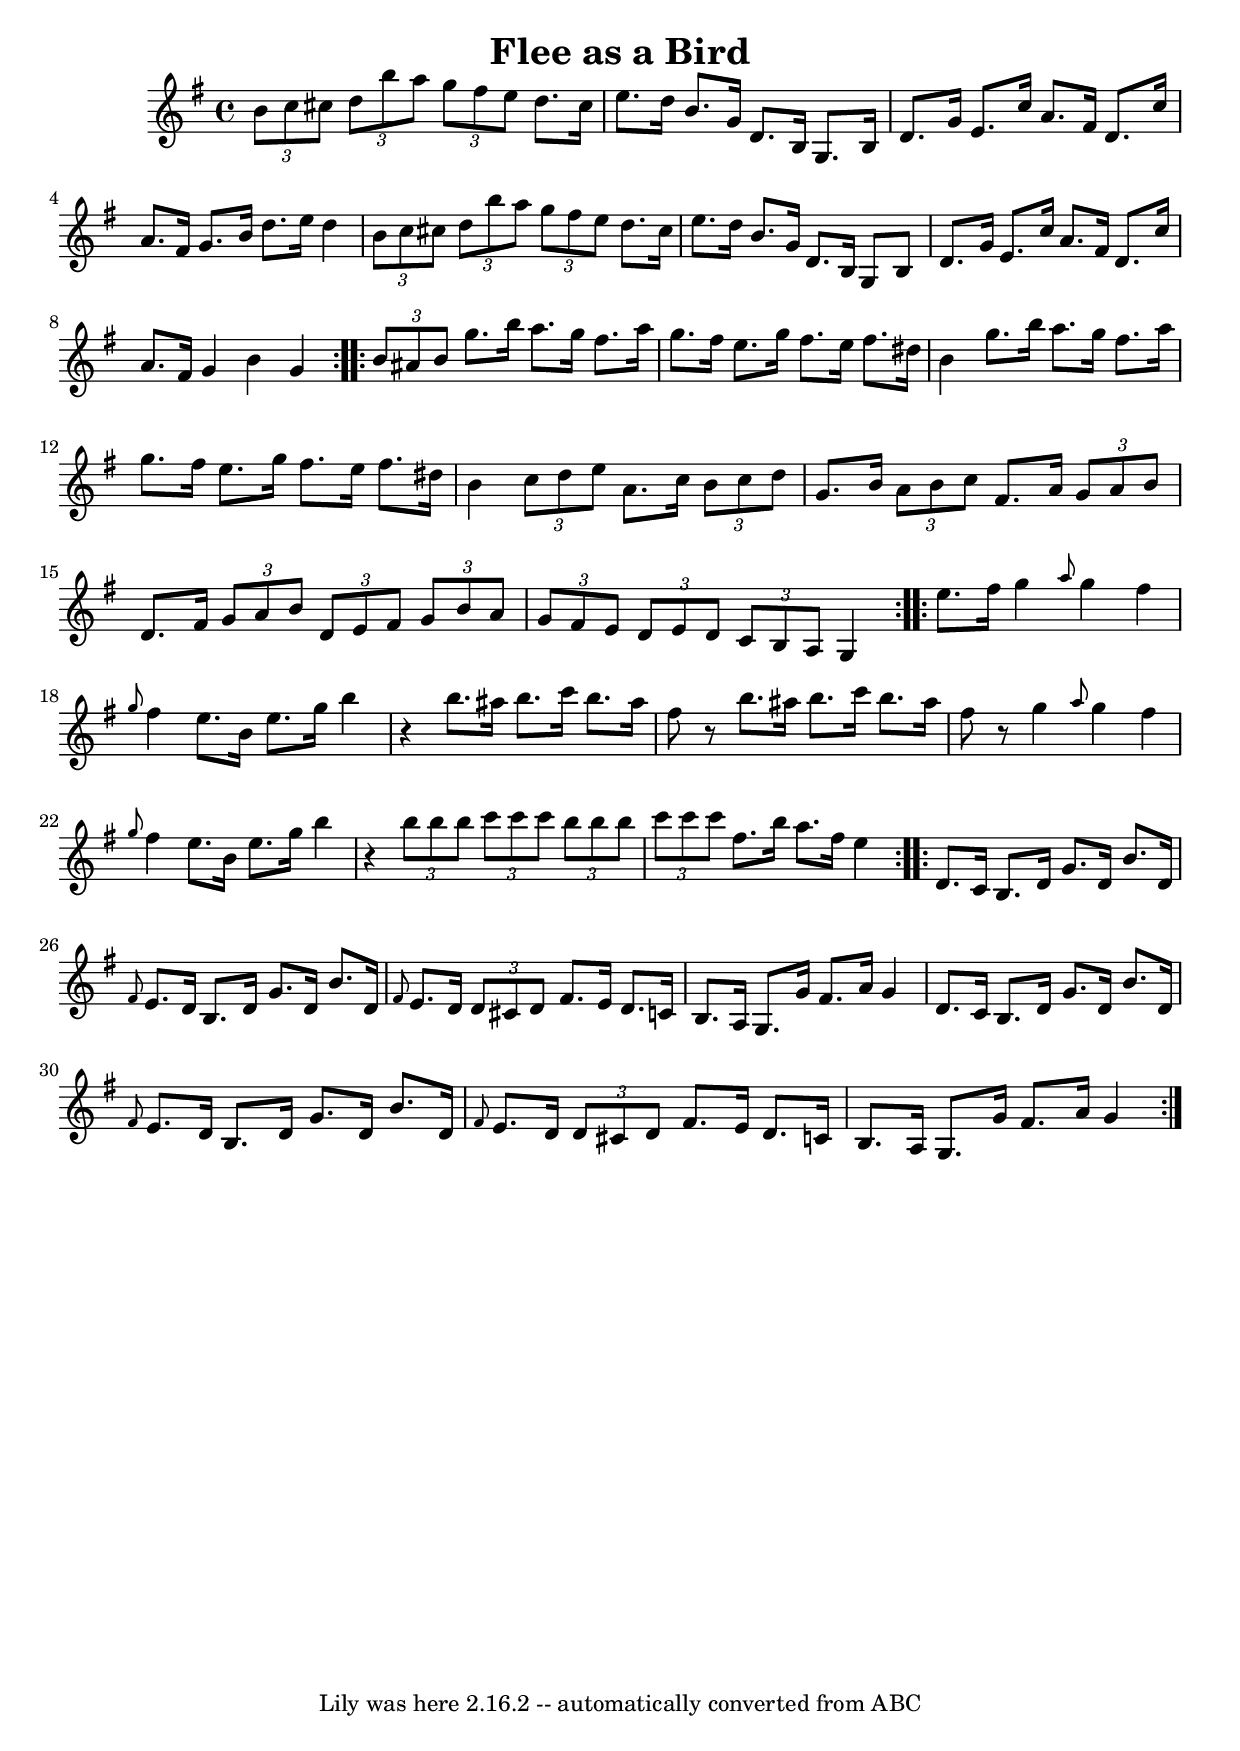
\version "2.16.2"
\include "Mammoth.ily"
\header {
  %% book = "Ryan's Mammoth Collection"
 crossRefNumber = "1"
 footnotes = "\\\\Lancashire clog dance tune"
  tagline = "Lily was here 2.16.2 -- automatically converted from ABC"
  title = "Flee as a Bird"

}
voicedefault =  {



  \repeat volta 2 {

    \time 4/4 
    \key g \major
    \times 2/3 { b'8 c''8 cis''8   	       }         |
    \times 2/3 { d''8 b''8 a''8  
	       }   \times 2/3 { g''8    
				fis''8 e''8   			      } d''8. cis''16 e''8. d''16     |
 b'8. g'16 d'8. b16 g8. b16 d'8. g'16     |
 e'8. c''16 a'8. fis'16 d'8. c''16 a'8. fis'16     |
 g'8. b'16   
 d''8. e''16 d''4    \times 2/3 { b'8 c''8 cis''8   				   }    |
     |
    \times 2/3 { d''8 b''8 a''8  
	       }   \times 2/3 { g''8    
				fis''8 e''8   			      } d''8. cis''16 e''8. d''16     |
 b'8. g'16 d'8. b16 g8 b8 d'8. g'16     |
 e'8. c''16 a'8. fis'16 d'8. c''16 a'8. fis'16     |
 g'4 b'4    
 g'4    
  }     
  \repeat volta 2 {
    \times 2/3 { b'8 ais'8 b'8   	       }         |
 g''8. b''16 a''8. g''16 fis''8. a''16 g''8. fis''16     |
 e''8. g''16 fis''8. e''16 fis''8. dis''16 b'4     |
 g''8. b''16 a''8. g''16 fis''8. a''16 g''8. fis''16     |
 e''8. g''16 fis''8. e''16 fis''8. dis''16 b'4    |  |
    \times 2/3 { c''8 d''8 e''8  

	       } a'8. c''16    \times 2/3 { b'8 c''8 d''8   					  } g'8. b'16      |
    \times 2/3 { a'8 b'8 c''8  
	       } fis'8. a'16    
    \times 2/3 { g'8 a'8 b'8   	       } d'8. fis'16     |
    \times 2/3 { 
 g'8 a'8 b'8  
    }   \times 2/3 { d'8 e'8 fis'8  
		   }   \times 2/3 {   
		 g'8 b'8 a'8  
		   }   \times 2/3 { g'8 fis'8 e'8   				  }    |
    
    \times 2/3 { d'8 e'8 d'8  
	       }   \times 2/3 { c'8 b8 a8  
			      } g4    

  }     
  \repeat volta 2 { e''8. fis''16         |
 g''4  \grace {    
 a''8  
    } g''4 fis''4  \grace { g''8   			  } fis''4     |
 e''8. b'16 e''8. g''16 b''4    r4    |
 b''8. ais''16 b''8. c'''16 b''8. ais''16 fis''8    r8    |
 b''8. ais''16 b''8. c'''16 b''8. ais''16 fis''8    r8   |  |
    
 g''4  \grace { a''8  
		 } g''4 fis''4  \grace { g''8   				       } fis''4      |
 e''8. b'16 e''8. g''16 b''4    r4   |
    
    \times 2/3 { b''8 b''8 b''8  
	       }   \times 2/3 { c'''8 c'''8 c'''8 
				
			      }   \times 2/3 { b''8 b''8 b''8  
					     }   \times 2/3 { c'''8 c'''8    
							 c'''8   							    }    |
 fis''8. b''16 a''8. fis''16 e''4    
  }     

  \repeat volta 2 { d'8. c'16         |
 b8. d'16 g'8. d'16  
 b'8. d'16  \grace { fis'8   		      } e'8. d'16     |
 b8. d'16   
 g'8. d'16 b'8. d'16  \grace { fis'8   				} e'8. d'16     |
    
    \times 2/3 { d'8 cis'8 d'8  
	       } fis'8. e'16 d'8. c'!16 b8. a16     |
 g8. g'16 fis'8. a'16 g'4 d'8. c'16     | |
 b8. d'16 g'8. d'16 b'8. d'16  \grace {   
 fis'8       } e'8. d'16     |
 b8. d'16 g'8. d'16 b'8.    
 d'16  \grace { fis'8   		 } e'8. d'16     |
    \times 2/3 { d'8    
		 cis'8 d'8   	       } fis'8. e'16 d'8. c'!16 b8. a16     |
    
 g8. g'16 fis'8. a'16 g'4    
  }   

}

\score{
  <<

    \context Staff="default"
    {
      \voicedefault 
      
    }

  >>
  \layout {
    
  }
  \midi {
  }

}
